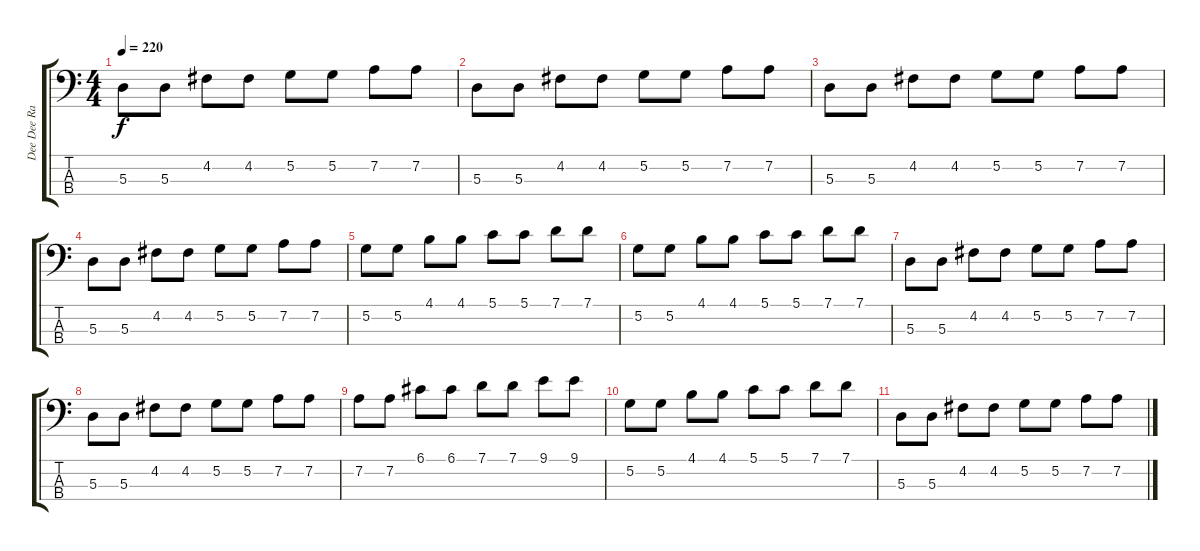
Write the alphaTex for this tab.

\track ("Dee Dee Ramone - Bass" "Dee Dee Ra") {instrument electricbasspick}
\staff {score tabs}
\tuning (G2 D2 A1 E1) {hide}
\ts (4 4)
\tempo 220
\clef f4
\ks c
5.3.8{dy f} 5.3.8 4.2.8 4.2.8 5.2.8 5.2.8 7.2.8 7.2.8 |
5.3.8 5.3.8 4.2.8 4.2.8 5.2.8 5.2.8 7.2.8 7.2.8 |
5.3.8 5.3.8 4.2.8 4.2.8 5.2.8 5.2.8 7.2.8 7.2.8 |
5.3.8 5.3.8 4.2.8 4.2.8 5.2.8 5.2.8 7.2.8 7.2.8 |
5.2.8 5.2.8 4.1.8 4.1.8 5.1.8 5.1.8 7.1.8 7.1.8 |
5.2.8 5.2.8 4.1.8 4.1.8 5.1.8 5.1.8 7.1.8 7.1.8 |
5.3.8 5.3.8 4.2.8 4.2.8 5.2.8 5.2.8 7.2.8 7.2.8 |
5.3.8 5.3.8 4.2.8 4.2.8 5.2.8 5.2.8 7.2.8 7.2.8 |
7.2.8 7.2.8 6.1.8 6.1.8 7.1.8 7.1.8 9.1.8 9.1.8 |
5.2.8 5.2.8 4.1.8 4.1.8 5.1.8 5.1.8 7.1.8 7.1.8 |
5.3.8 5.3.8 4.2.8 4.2.8 5.2.8 5.2.8 7.2.8 7.2.8
